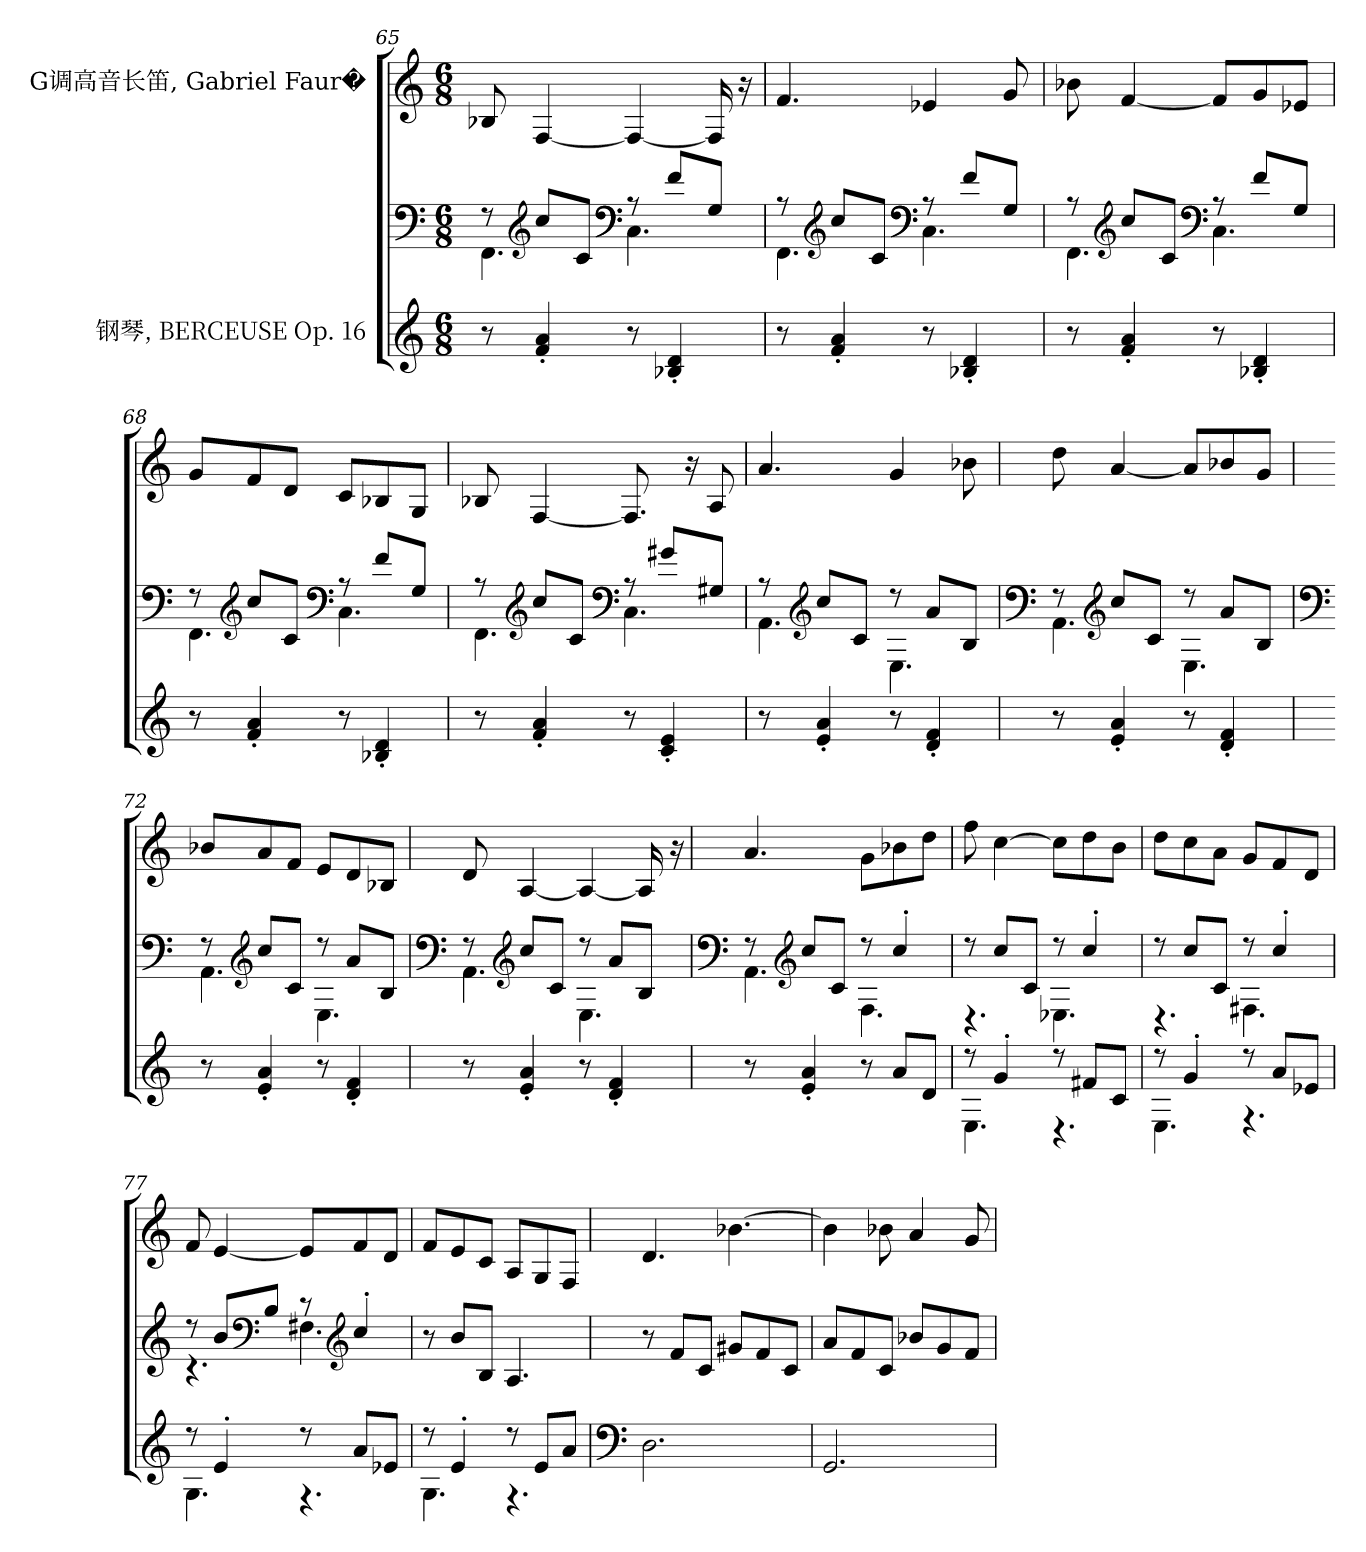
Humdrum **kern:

**kern	**kern	**kern
*part2	*part2	*part1
*staff3	*staff2	*staff1
*I"钢琴, BERCEUSE Op. 16	*	*I"G调高音长笛, Gabriel Faur�
!!LO:LB:g=z
*clefG2	*clefF4	*clefG2
*	*	*ITrd-4c-7
*k[]	*k[]	*k[f#]
*M6/8	*M6/8	*M6/8
=65	=65	=65
*	*^	*
8r	8r	4.FF\	8fn/
*	*clefG2	*	*
4f/' 4a/'	8cc/L	.	[4c/
.	8c/J	.	.
*	*clefF4	*	*
8r	8r	4.C\	4c/_
4B-X/' 4d/'	8f/L	.	.
.	8G/J	.	16c/]
.	.	.	16r
=66	=66	=66	=66
8r	8r	4.FF\	4.cc/
*	*clefG2	*	*
4f/' 4a/'	8cc/L	.	.
.	8c/J	.	.
*	*clefF4	*	*
8r	8r	4.C\	4b-X/
4B-X/' 4d/'	8f/L	.	.
.	8G/J	.	8dd/
=67	=67	=67	=67
8r	8r	4.FF\	8ffn\
*	*clefG2	*	*
4f/' 4a/'	8cc/L	.	[4cc/
.	8c/J	.	.
*	*clefF4	*	*
8r	8r	4.C\	8cc/L]
4B-X/' 4d/'	8f/L	.	8dd/
.	8G/J	.	8b-X/J
!!LO:PB:g=z
=68	=68	=68	=68
8r	8r	4.FF\	8dd/L
*	*clefG2	*	*
4f/' 4a/'	8cc/L	.	8cc/
.	8c/J	.	8a/J
*	*clefF4	*	*
8r	8r	4.C\	8g/L
4B-X/' 4d/'	8f/L	.	8fn/
.	8G/J	.	8d/J
=69	=69	=69	=69
8r	8r	4.FF\	8fn/
*	*clefG2	*	*
4f/' 4a/'	8cc/L	.	[4c/
.	8c/J	.	.
*	*clefF4	*	*
8r	8r	4.C\	8.c/]
4c/' 4e/'	8g#X/L	.	.
.	.	.	16r
.	8G#X/J	.	8e/
=70	=70	=70	=70
8r	8r	4.AA\	4.ee/
*	*clefG2	*	*
4e/' 4a/'	8cc/L	.	.
.	8c/J	.	.
8r	8r	4.E\	4dd/
4d/' 4f/'	8a/L	.	.
.	8B/J	.	8ffn\
!!LO:LB:g=z
=71	=71	=71	=71
*	*clefF4	*	*
8r	8r	4.AA\	8aa\
*	*clefG2	*	*
4e/' 4a/'	8cc/L	.	[4ee/
.	8c/J	.	.
8r	8r	4.E\	8ee/L]
4d/' 4f/'	8a/L	.	8ffn/
.	8B/J	.	8dd/J
=72	=72	=72	=72
*	*clefF4	*	*
8r	8r	4.AA\	8ffn/L
*	*clefG2	*	*
4e/' 4a/'	8cc/L	.	8ee/
.	8c/J	.	8cc/J
8r	8r	4.E\	8b/L
4d/' 4f/'	8a/L	.	8a/
.	8B/J	.	8fn/J
=73	=73	=73	=73
*	*clefF4	*	*
8r	8r	4.AA\	8a/
*	*clefG2	*	*
4e/' 4a/'	8cc/L	.	[4e/
.	8c/J	.	.
8r	8r	4.E\	4e/_
4d/' 4f/'	8a/L	.	.
.	8B/J	.	16e/]
.	.	.	16r
!!LO:LB:g=z
=74	=74	=74	=74
*	*clefF4	*	*
8r	8r	4.AA\	4.ee/
*	*clefG2	*	*
4e/' 4a/'	8cc/L	.	.
.	8c/J	.	.
8r	8r	4.F\	8dd\L
8a/L	4cc'/	.	8ffn\
8d/J	.	.	8aa\J
=75	=75	=75	=75
*^	*	*	*
8r	4.E\	8r	4.r	8ccc\
4g'/	.	8cc/L	.	[4gg\
.	.	8c/J	.	.
8r	4.r	8r	4.E-X\	8gg\L]
8f#X/L	.	4cc'/	.	8aa\
8c/J	.	.	.	8ff#\J
=76	=76	=76	=76	=76
8r	4.E\	8r	4.r	8aa\L
4g'/	.	8cc/L	.	8gg\
.	.	8c/J	.	8ee\J
8r	4.r	8r	4.F#X\	8dd/L
8a/L	.	4cc'/	.	8cc/
8e-X/J	.	.	.	8a/J
=77	=77	=77	=77	=77
8r	4.G\	8r	4.r	8cc/
4e'/	.	8b/L	.	[4b/
*	*	*clefF4	*	*
.	.	8B/J	.	.
8r	4.r	8r	4.F#X\	8b/L]
*	*	*clefG2	*	*
8a/L	.	4cc'/	.	8cc/
8e-X/J	.	.	.	8a/J
*	*	*v	*v	*
!!LO:LB:g=z
=78	=78	=78	=78
8r	4.G\	8r	8cc/L
4e'/	.	8b/L	8b/
.	.	8B/J	8g/J
8r	4.r	4.A/	8e/L
8e/L	.	.	8d/
8a/J	.	.	8c/J
*v	*v	*	*
=79	=79	=79
*clefF4	*	*
2.D\	8r	4.a/
.	8f/L	.
.	8c/J	.
.	8g#X/L	[4.ffn\
.	8f/	.
.	8c/J	.
=80	=80	=80
2.GG/	8a/L	4ff\]
.	8f/	.
.	8c/J	8ffn\
.	8b-X/L	4ee/
.	8g/	.
.	8f/J	8dd/
=	=	=
*-	*-	*-
